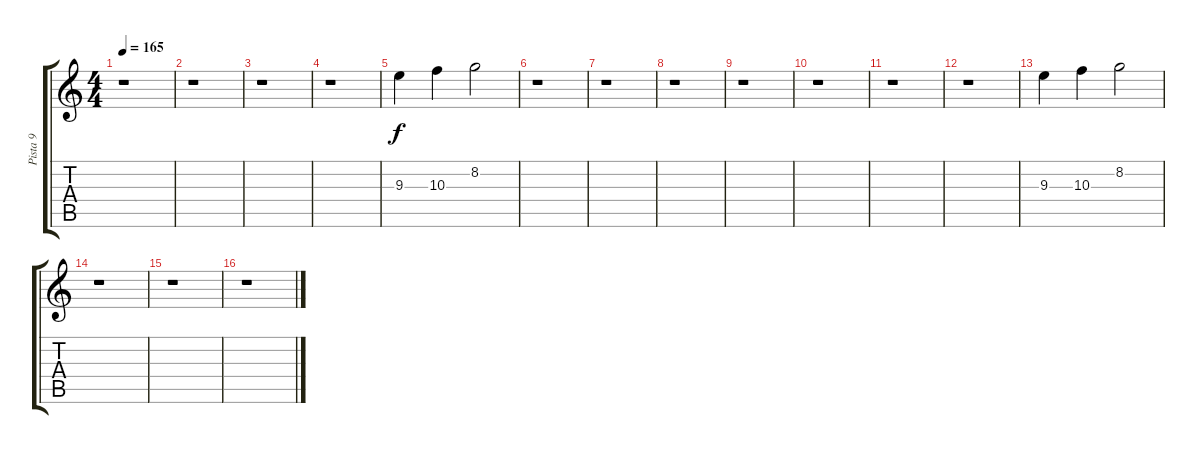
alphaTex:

\track ("Pista 9" "Pista 9") {instrument distortionguitar}
\staff {score tabs}
\tuning (E4 B3 G3 D3 A2 E2) {hide}
\ts (4 4)
\tempo 165
\clef g2
\ks c
r.1{dy f} |
r.1 |
r.1 |
r.1 |
9.3.4 10.3.4 8.2.2 |
r.1 |
r.1 |
r.1 |
r.1 |
r.1 |
r.1 |
r.1 |
9.3.4 10.3.4 8.2.2 |
r.1 |
r.1 |
r.1
